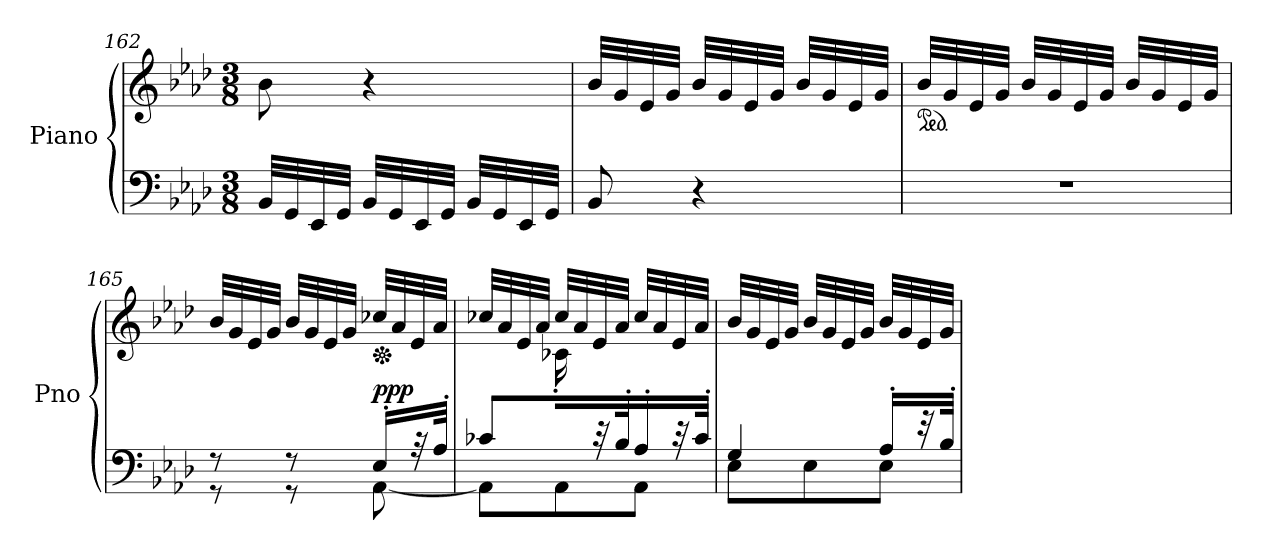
**kern	**kern	**dynam
*part1	*part1	*part1
*staff2	*staff1	*staff1/2
*I"Piano	*	*
*I'Pno	*	*
*clefF4	*clefG2	*
*k[b-e-a-d-]	*k[b-e-a-d-]	*
*M3/8	*M3/8	*
=162	=162	=162
32BB-/LLL	8b-\	.
32GG/	.	.
32EE-/	.	.
32GG/JJJ	.	.
32BB-/LLL	4r	.
32GG/	.	.
32EE-/	.	.
32GG/JJJ	.	.
32BB-/LLL	.	.
32GG/	.	.
32EE-/	.	.
32GG/JJJ	.	.
!!LO:PB:g=z
=163	=163	=163
8BB-/	32b-/LLL	.
.	32g/	.
.	32e-/	.
.	32g/JJJ	.
4r	32b-/LLL	.
.	32g/	.
.	32e-/	.
.	32g/JJJ	.
.	32b-/LLL	.
.	32g/	.
.	32e-/	.
.	32g/JJJ	.
=164	=164	=164
*	*ped	*
4.r	32b-/LLL	.
.	32g/	.
.	32e-/	.
.	32g/JJJ	.
.	32b-/LLL	.
.	32g/	.
.	32e-/	.
.	32g/JJJ	.
.	32b-/LLL	.
.	32g/	.
.	32e-/	.
.	32g/JJJ	.
=165	=165	=165
*^	*	*
8r	8r	32b-/LLL	.
.	.	32g/	.
.	.	32e-/	.
.	.	32g/JJJ	.
8r	8r	32b-/LLL	.
.	.	32g/	.
.	.	32e-/	.
.	.	32g/JJJ	.
*	*	*Xped	*
!	!	!	!LO:DY:a=2
!	!	!	!LO:DY:n=1:a
16E-'/LL	[8AA-\	32cc-X/LLL	p pp
.	.	32a-/	.
32r	.	32e-/	.
32A-'/JJk	.	32a-/JJJ	.
=166	=166	=166	=166
*	*	*^	*
8c-X/L	8AA-\L]	32cc-X/LLL	8ryy	.
.	.	32a-/	.	.
.	.	32e-/	.	.
.	.	32a-/JJJ	.	.
16ryy	8AA-\	32cc-/LLL	16c-X'\L	.
.	.	32a-/	.	.
32r	.	32e-/	8.ryy	.
32B-'/K	.	32a-/JJJ	.	.
16A-'/	8AA-\J	32cc-/LLL	.	.
.	.	32a-/	.	.
32r	.	32e-/	.	.
32c-'/JJk	.	32a-/JJJ	.	.
*	*	*v	*v	*
=167	=167	=167	=167
4G/	8E-\L	32b-/LLL	.
.	.	32g/	.
.	.	32e-/	.
.	.	32g/JJJ	.
.	8E-\	32b-/LLL	.
.	.	32g/	.
.	.	32e-/	.
.	.	32g/JJJ	.
16A-'/LL	8E-\J	32b-/LLL	.
.	.	32g/	.
32r	.	32e-/	.
32B-'/JJk	.	32g/JJJ	.
*v	*v	*	*
=	=	=
*-	*-	*-
